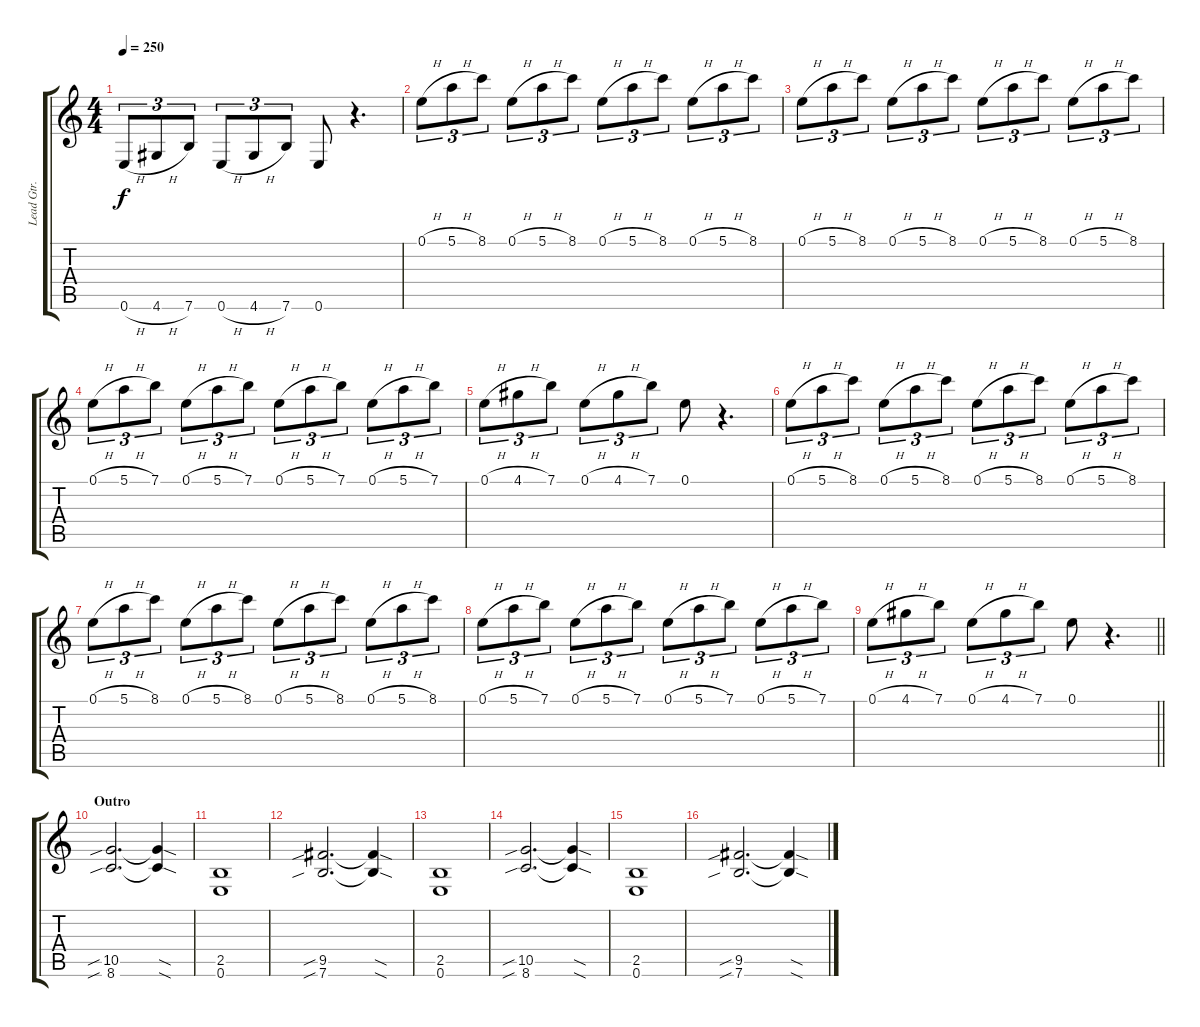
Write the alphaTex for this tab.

\track ("Lead Gtr." "Lead Gtr.") {instrument distortionguitar}
\staff {score tabs}
\tuning (E4 B3 G3 D3 A2 E2) {hide}
\ts (4 4)
\tempo 250
\clef g2
\ks c
0.6{h}.8{tu (3 2) dy f} 4.6{h}.8{tu (3 2)} 7.6.8{tu (3 2)} 0.6{h}.8{tu (3 2)} 4.6{h}.8{tu (3 2)} 7.6.8{tu (3 2)} 0.6.8 r.4{d} |
0.1{h}.8{tu (3 2)} 5.1{h}.8{tu (3 2)} 8.1.8{tu (3 2)} 0.1{h}.8{tu (3 2)} 5.1{h}.8{tu (3 2)} 8.1.8{tu (3 2)} 0.1{h}.8{tu (3 2)} 5.1{h}.8{tu (3 2)} 8.1.8{tu (3 2)} 0.1{h}.8{tu (3 2)} 5.1{h}.8{tu (3 2)} 8.1.8{tu (3 2)} |
0.1{h}.8{tu (3 2)} 5.1{h}.8{tu (3 2)} 8.1.8{tu (3 2)} 0.1{h}.8{tu (3 2)} 5.1{h}.8{tu (3 2)} 8.1.8{tu (3 2)} 0.1{h}.8{tu (3 2)} 5.1{h}.8{tu (3 2)} 8.1.8{tu (3 2)} 0.1{h}.8{tu (3 2)} 5.1{h}.8{tu (3 2)} 8.1.8{tu (3 2)} |
0.1{h}.8{tu (3 2)} 5.1{h}.8{tu (3 2)} 7.1.8{tu (3 2)} 0.1{h}.8{tu (3 2)} 5.1{h}.8{tu (3 2)} 7.1.8{tu (3 2)} 0.1{h}.8{tu (3 2)} 5.1{h}.8{tu (3 2)} 7.1.8{tu (3 2)} 0.1{h}.8{tu (3 2)} 5.1{h}.8{tu (3 2)} 7.1.8{tu (3 2)} |
0.1{h}.8{tu (3 2)} 4.1{h}.8{tu (3 2)} 7.1.8{tu (3 2)} 0.1{h}.8{tu (3 2)} 4.1{h}.8{tu (3 2)} 7.1.8{tu (3 2)} 0.1.8 r.4{d} |
0.1{h}.8{tu (3 2)} 5.1{h}.8{tu (3 2)} 8.1.8{tu (3 2)} 0.1{h}.8{tu (3 2)} 5.1{h}.8{tu (3 2)} 8.1.8{tu (3 2)} 0.1{h}.8{tu (3 2)} 5.1{h}.8{tu (3 2)} 8.1.8{tu (3 2)} 0.1{h}.8{tu (3 2)} 5.1{h}.8{tu (3 2)} 8.1.8{tu (3 2)} |
0.1{h}.8{tu (3 2)} 5.1{h}.8{tu (3 2)} 8.1.8{tu (3 2)} 0.1{h}.8{tu (3 2)} 5.1{h}.8{tu (3 2)} 8.1.8{tu (3 2)} 0.1{h}.8{tu (3 2)} 5.1{h}.8{tu (3 2)} 8.1.8{tu (3 2)} 0.1{h}.8{tu (3 2)} 5.1{h}.8{tu (3 2)} 8.1.8{tu (3 2)} |
0.1{h}.8{tu (3 2)} 5.1{h}.8{tu (3 2)} 7.1.8{tu (3 2)} 0.1{h}.8{tu (3 2)} 5.1{h}.8{tu (3 2)} 7.1.8{tu (3 2)} 0.1{h}.8{tu (3 2)} 5.1{h}.8{tu (3 2)} 7.1.8{tu (3 2)} 0.1{h}.8{tu (3 2)} 5.1{h}.8{tu (3 2)} 7.1.8{tu (3 2)} |
\barLineRight lightlight
0.1{h}.8{tu (3 2)} 4.1{h}.8{tu (3 2)} 7.1.8{tu (3 2)} 0.1{h}.8{tu (3 2)} 4.1{h}.8{tu (3 2)} 7.1.8{tu (3 2)} 0.1.8 r.4{d} |
\section ("" "Outro")
(10.5{sib} 8.6{sib}).2{d} (10.5{sod t} 8.6{sod t}).4 |
(2.5 0.6).1 |
(9.5{sib} 7.6{sib}).2{d} (9.5{sod t} 7.6{sod t}).4 |
(2.5 0.6).1 |
(10.5{sib} 8.6{sib}).2{d} (10.5{sod t} 8.6{sod t}).4 |
(2.5 0.6).1 |
(9.5{sib} 7.6{sib}).2{d} (9.5{sod t} 7.6{sod t}).4
